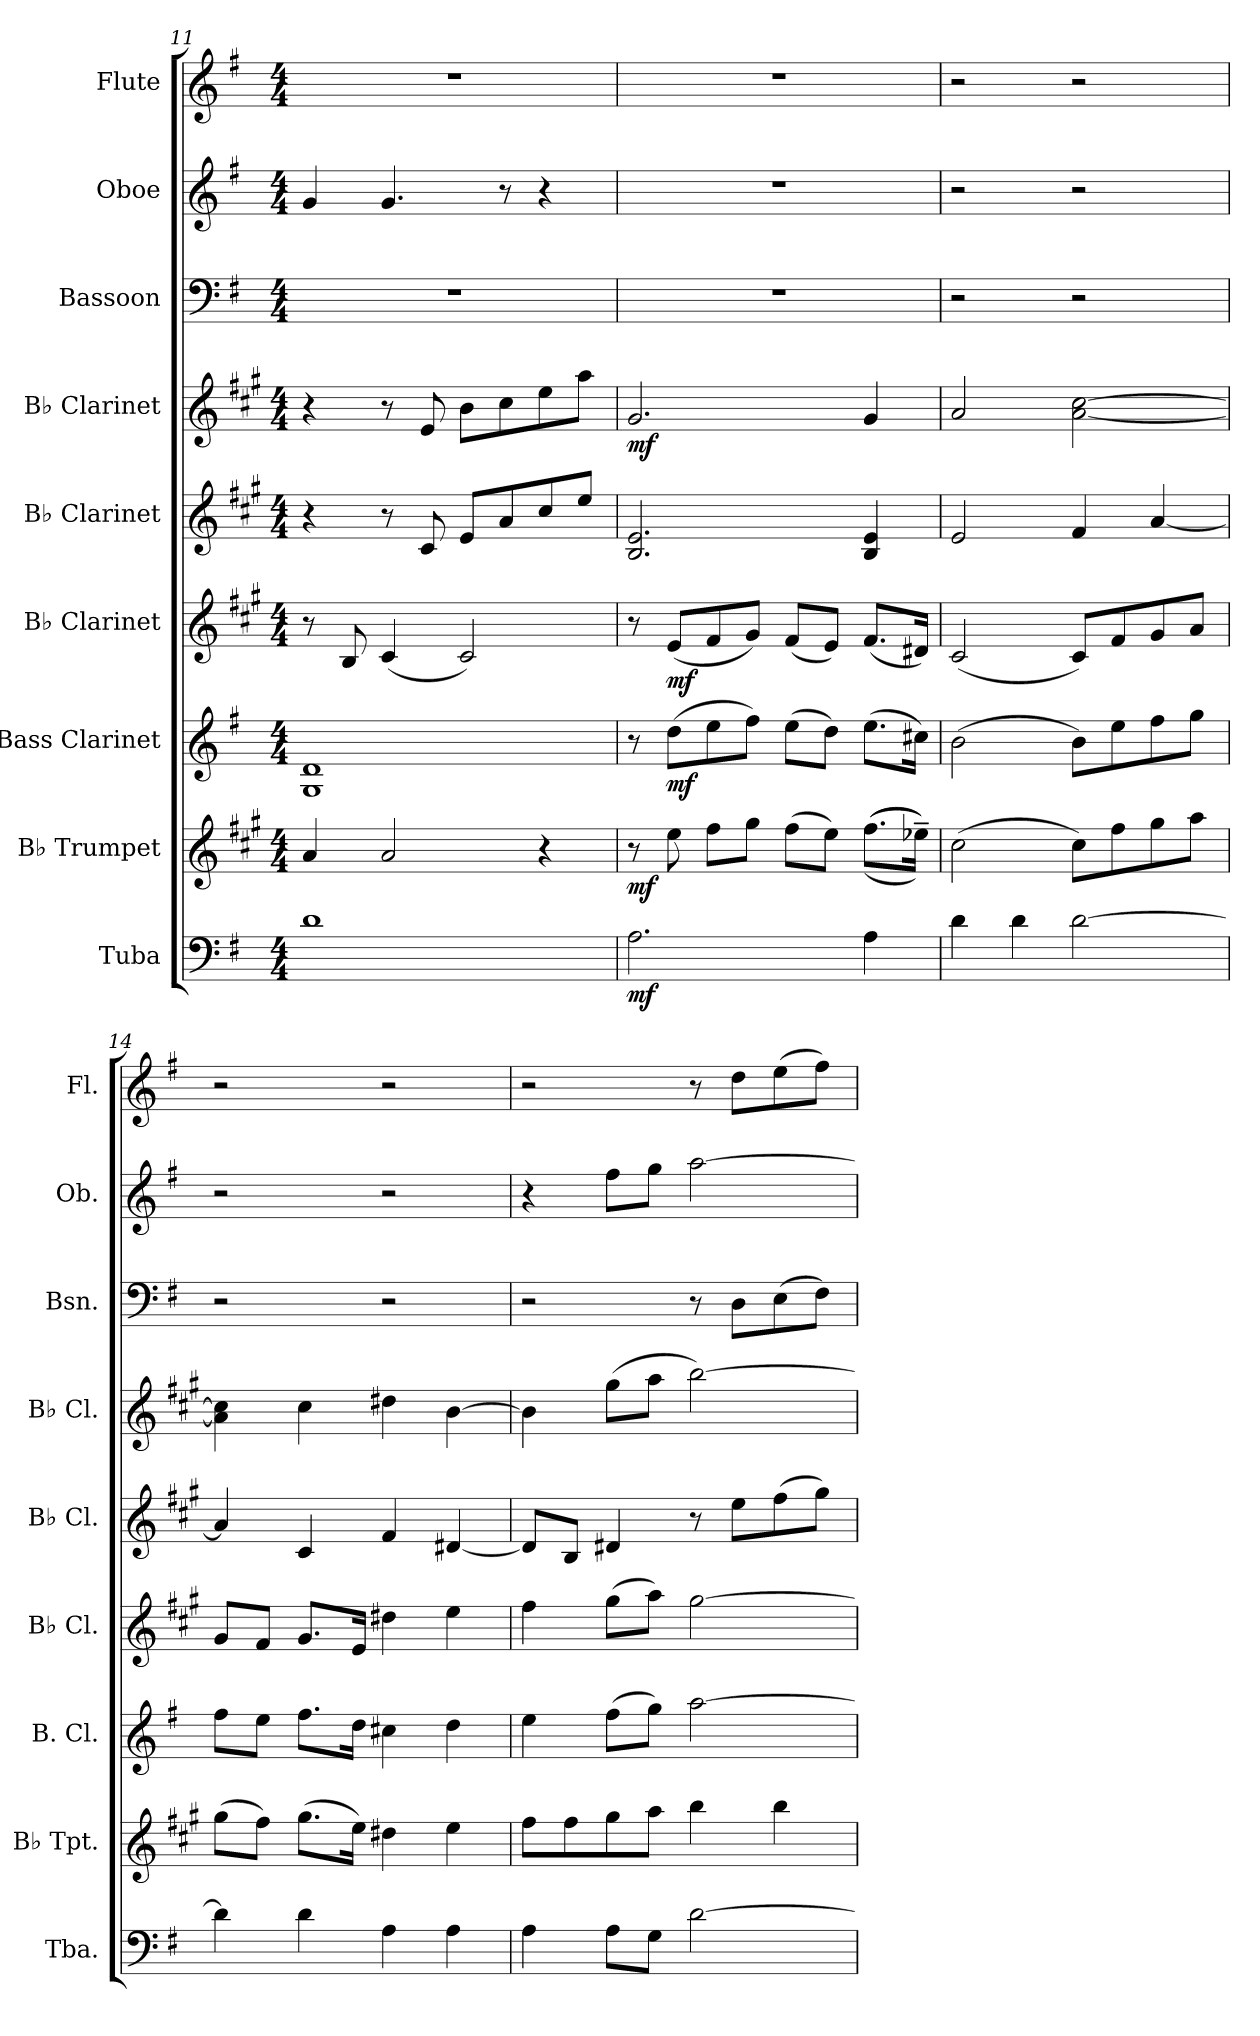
**kern	**dynam	**kern	**dynam	**kern	**dynam	**kern	**dynam	**kern	**dynam	**kern	**dynam	**kern	**kern	**kern
*part9	*part9	*part8	*part8	*part7	*part7	*part6	*part6	*part5	*part5	*part4	*part4	*part3	*part2	*part1
*staff9	*staff9	*staff8	*staff8	*staff7	*staff7	*staff6	*staff6	*staff5	*staff5	*staff4	*staff4	*staff3	*staff2	*staff1
*I"Tuba	*	*I"B♭ Trumpet	*	*I"Bass Clarinet	*	*I"B♭ Clarinet	*	*I"B♭ Clarinet	*	*I"B♭ Clarinet	*	*I"Bassoon	*I"Oboe	*I"Flute
*I'Tba.	*	*I'B♭ Tpt.	*	*I'B. Cl.	*	*I'B♭ Cl.	*	*I'B♭ Cl.	*	*I'B♭ Cl.	*	*I'Bsn.	*I'Ob.	*I'Fl.
!!LO:LB:g=z
*clefF4	*	*clefG2	*	*clefG2	*	*clefG2	*	*clefG2	*	*clefG2	*	*clefF4	*clefG2	*clefG2
*	*	*ITrd1c2	*	*ITrd8c14	*	*ITrd1c2	*	*ITrd1c2	*	*ITrd1c2	*	*	*	*
*k[f#]	*	*k[f#]	*	*k[f#]	*	*k[f#]	*	*k[f#]	*	*k[f#]	*	*k[f#]	*k[f#]	*k[f#]
*M4/4	*	*M4/4	*	*M4/4	*	*M4/4	*	*M4/4	*	*M4/4	*	*M4/4	*M4/4	*M4/4
=11	=11	=11	=11	=11	=11	=11	=11	=11	=11	=11	=11	=11	=11	=11
1d	.	4g/	.	1GG 1D	.	8r	.	4r	.	4r	.	1r	4g/	1r
.	.	.	.	.	.	8A/	.	.	.	.	.	.	.	.
.	.	2g/	.	.	.	(<4B/	.	8r	.	8r	.	.	4.g/	.
.	.	.	.	.	.	.	.	8B/	.	8d/	.	.	.	.
.	.	.	.	.	.	2B/)	.	8d/L	.	8a\L	.	.	.	.
.	.	.	.	.	.	.	.	8g/	.	8b\	.	.	8r	.
.	.	4r	.	.	.	.	.	8b/	.	8dd\	.	.	4r	.
.	.	.	.	.	.	.	.	8dd/J	.	8gg\J	.	.	.	.
=12	=12	=12	=12	=12	=12	=12	=12	=12	=12	=12	=12	=12	=12	=12
!	!LO:DY:b	!	!LO:DY:b	!	!	!	!	!	!LO:DY:b	!	!	!	!	!
!	!	!	!	!	!	!	!	!	!LO:DY:n=1:b	!	!LO:DY:b	!	!	!
2.A\	mf	8r	mf	8r	.	8r	.	2.A/ 2.d/	mf mf	2.f#/	mf	1r	1r	1r
!	!	!	!	!	!LO:DY:b	!	!LO:DY:b	!	!	!	!	!	!	!
.	.	8dd\	.	(>8d\L	mf	(<8d/L	mf	.	.	.	.	.	.	.
.	.	8ee\L	.	8e\	.	8e/	.	.	.	.	.	.	.	.
.	.	8ff#\J	.	8f#\J)	.	8f#/J)	.	.	.	.	.	.	.	.
.	.	(>8ee\L	.	(>8e\L	.	(<8e/L	.	.	.	.	.	.	.	.
.	.	8dd\J)	.	8d\J)	.	8d/J)	.	.	.	.	.	.	.	.
4A\	.	(>(>(>8.ee\L	.	(>8.e\L	.	(<8.e/L	.	4A/ 4d/	.	4f#/	.	.	.	.
.	.	16dd-X~\Jk)))	.	16c#X\Jk)	.	16c#X/Jk)	.	.	.	.	.	.	.	.
=13	=13	=13	=13	=13	=13	=13	=13	=13	=13	=13	=13	=13	=13	=13
4d\	.	(>2b\	.	(>2B\	.	(<2B/	.	2d/	.	2g/	.	2r	2r	2r
4d\	.	.	.	.	.	.	.	.	.	.	.	.	.	.
[2d\	.	8b\L)	.	8B\L)	.	8B/L)	.	4e/	.	[2g\ [2b\	.	2r	2r	2r
.	.	8ee\	.	8e\	.	8e/	.	.	.	.	.	.	.	.
.	.	8ff#\	.	8f#\	.	8f#/	.	[4g/	.	.	.	.	.	.
.	.	8gg\J	.	8g\J	.	8g/J	.	.	.	.	.	.	.	.
=14	=14	=14	=14	=14	=14	=14	=14	=14	=14	=14	=14	=14	=14	=14
4d\]	.	(>8ff#\L	.	8f#\L	.	8f#/L	.	4g/]	.	4g\] 4b\]	.	2r	2r	2r
.	.	8ee\J)	.	8e\J	.	8e/J	.	.	.	.	.	.	.	.
4d\	.	(>8.ff#\L	.	8.f#\L	.	8.f#/L	.	4B/	.	4b\	.	.	.	.
.	.	16dd\Jk)	.	16d\Jk	.	16d/Jk	.	.	.	.	.	.	.	.
4A\	.	4cc#X\	.	4c#X\	.	4cc#X\	.	4e/	.	4cc#X\	.	2r	2r	2r
4A\	.	4dd\	.	4d\	.	4dd\	.	[4c#X/	.	[4a\	.	.	.	.
=15	=15	=15	=15	=15	=15	=15	=15	=15	=15	=15	=15	=15	=15	=15
4A\	.	8ee\L	.	4e\	.	4ee\	.	8c#/L]	.	4a\]	.	2r	4r	2r
.	.	8ee\	.	.	.	.	.	8A/J	.	.	.	.	.	.
8A\L	.	8ff#\	.	(>8f#\L	.	(>8ff#\L	.	4c#X/	.	(>8ff#\L	.	.	8ff#\L	.
8G\J	.	8gg\J	.	8g\J)	.	8gg\J)	.	.	.	8gg\J	.	.	8gg\J	.
[2d\	.	4aa\	.	[2a\	.	[2ff#\	.	8r	.	[2aa\)	.	8r	[2aa\	8r
.	.	.	.	.	.	.	.	8dd\L	.	.	.	8D\L	.	8dd\L
.	.	4aa\	.	.	.	.	.	(>8ee\	.	.	.	(>8E\	.	(>8ee\
.	.	.	.	.	.	.	.	8ff#\J)	.	.	.	8F#\J)	.	8ff#\J)
=	=	=	=	=	=	=	=	=	=	=	=	=	=	=
*-	*-	*-	*-	*-	*-	*-	*-	*-	*-	*-	*-	*-	*-	*-
